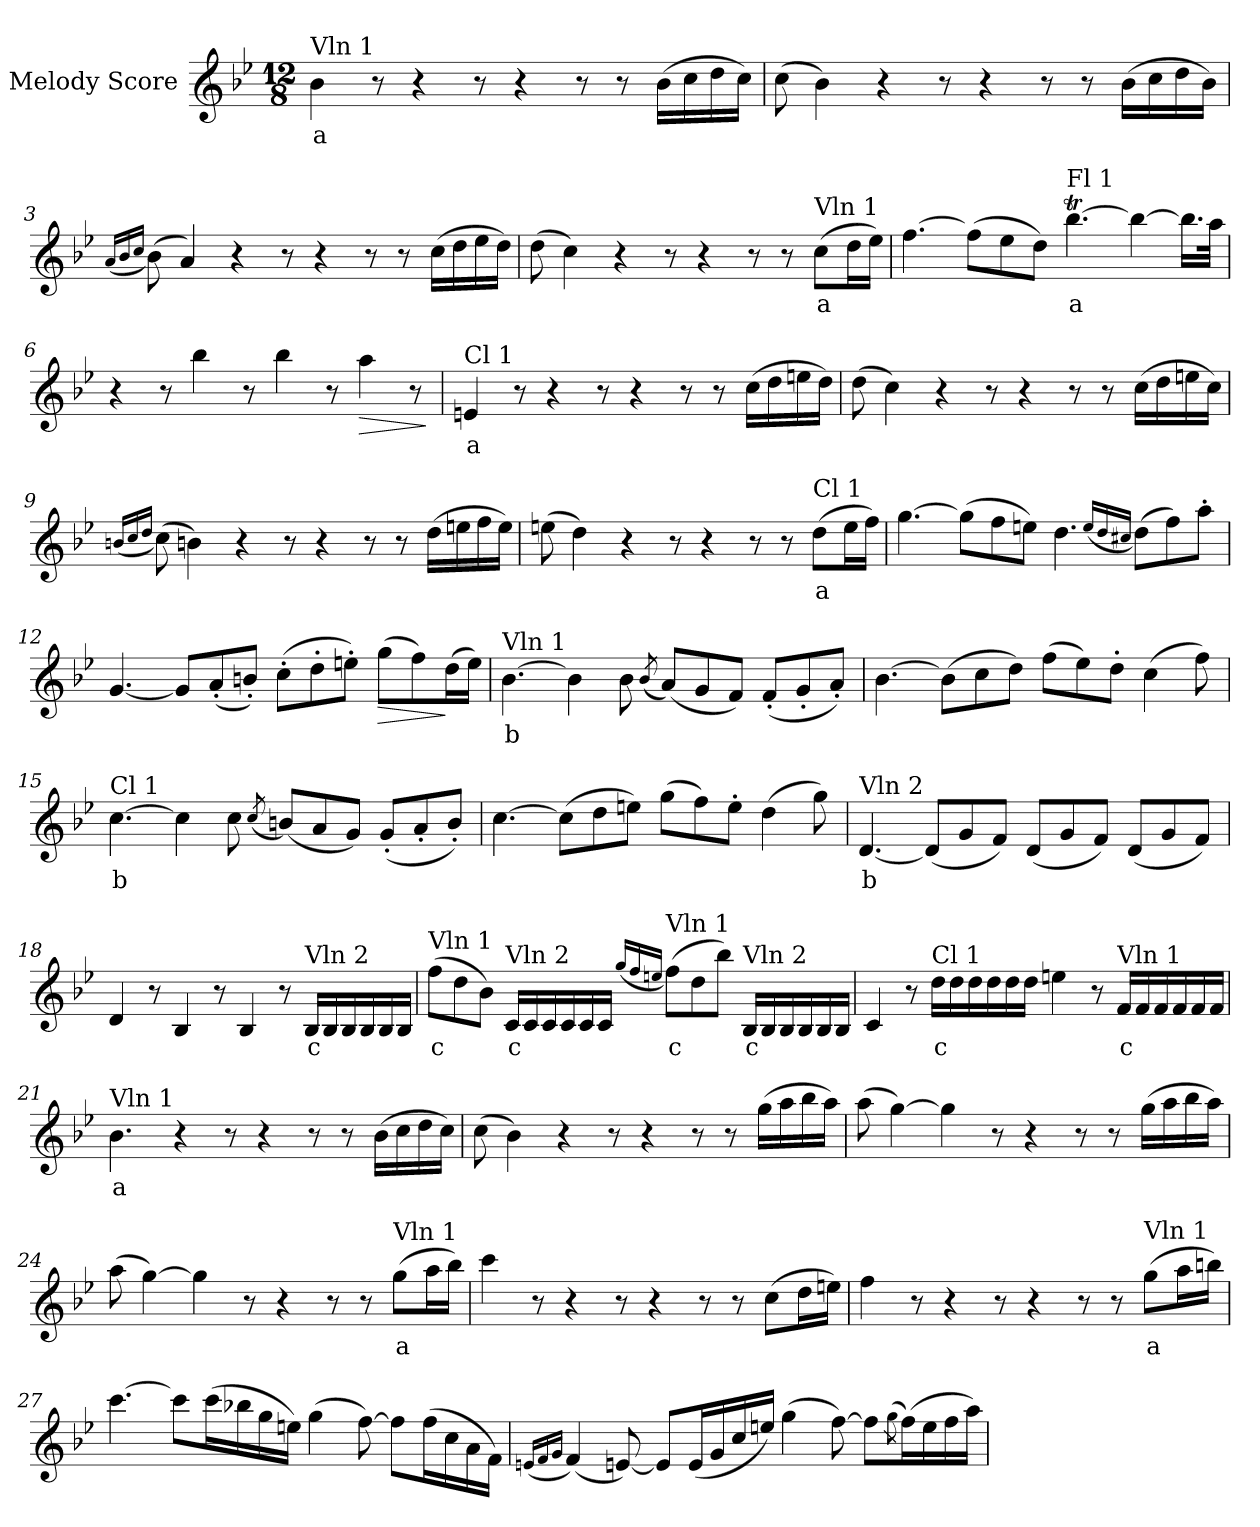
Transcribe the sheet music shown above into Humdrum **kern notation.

**kern	**text	**dynam
*part1	*part1	*part1
*staff1	*staff1	*staff1
*I"Melody Score	*	*
*k[b-e-]	*	*
*M12/8	*	*
*MM75	*	*
=1	=1	=1
!LO:TX:a:t=Vln 1	!	!
!	!LO:LY:b:color=#FF0000	!
4b-\	a	.
8r	.	.
4r	.	.
8r	.	.
4r	.	.
8r	.	.
8r	.	.
(16b-\LL	.	.
16cc\	.	.
16dd\	.	.
16cc\JJ)	.	.
=2	=2	=2
(8cc\	.	.
4b-\)	.	.
4r	.	.
8r	.	.
4r	.	.
8r	.	.
8r	.	.
(16b-\LL	.	.
16cc\	.	.
16dd\	.	.
16b-\JJ)	.	.
=3	=3	=3
(16qa/LL	.	.
16qb-/	.	.
16qcc/JJ	.	.
(8b-\)	.	.
4a/)	.	.
4r	.	.
8r	.	.
4r	.	.
8r	.	.
8r	.	.
(16cc\LL	.	.
16dd\	.	.
16ee-\	.	.
16dd\JJ)	.	.
=4	=4	=4
(8dd\	.	.
4cc\)	.	.
4r	.	.
8r	.	.
4r	.	.
8r	.	.
8r	.	.
!LO:TX:a:t=Vln 1	!	!
!	!LO:LY:b:color=#FF0000	!
(8cc\L	a	.
16dd\L	.	.
16ee-\JJ)	.	.
=5	=5	=5
[4.ff\	.	.
(8ff\L]	.	.
8ee-\	.	.
8dd\J)	.	.
!LO:TX:a:t=Fl 1	!	!
!	!LO:LY:b:color=#FF0000	!
[4.bb-T\	a	.
4bb-\_	.	.
16.bb-\LL]	.	.
32aaTTT\JJk	.	.
=6	=6	=6
4r	.	.
8r	.	.
4bb-\	.	.
8r	.	.
4bb-\	.	.
8r	.	.
!	!	!LO:HP:b
4aa\	.	>
8r	.	.
.	.	]
=7	=7	=7
!LO:TX:a:t=Cl 1	!	!
!	!LO:LY:b:color=#FF0000	!
4e/	a	.
8r	.	.
4r	.	.
8r	.	.
4r	.	.
8r	.	.
8r	.	.
(16cc\LL	.	.
16dd\	.	.
16ee\	.	.
16dd\JJ)	.	.
=8	=8	=8
(8dd\	.	.
4cc\)	.	.
4r	.	.
8r	.	.
4r	.	.
8r	.	.
8r	.	.
(16cc\LL	.	.
16dd\	.	.
16ee\	.	.
16cc\JJ)	.	.
=9	=9	=9
(16qb/LL	.	.
16qcc/	.	.
16qdd/JJ	.	.
(8cc\)	.	.
4b\)	.	.
4r	.	.
8r	.	.
4r	.	.
8r	.	.
8r	.	.
(16dd\LL	.	.
16ee\	.	.
16ff\	.	.
16ee\JJ)	.	.
=10	=10	=10
(8ee\	.	.
4dd\)	.	.
4r	.	.
8r	.	.
4r	.	.
8r	.	.
8r	.	.
!LO:TX:a:t=Cl 1	!	!
!	!LO:LY:b:color=#FF0000	!
(8dd\L	a	.
16ee\L	.	.
16ff\JJ)	.	.
=11	=11	=11
[4.gg\	.	.
(8gg\L]	.	.
8ff\	.	.
8ee\J)	.	.
4.dd\	.	.
(16qee/LL	.	.
16qdd/	.	.
16qcc#X/JJ	.	.
(8dd\L)	.	.
8ff\)	.	.
8aa'\J	.	.
=12	=12	=12
[4.g/	.	.
8g/L]	.	.
(8a'/	.	.
8b'/J)	.	.
(8cc'\L	.	.
8dd'\	.	.
8ee'\J)	.	.
!	!	!LO:HP:b
(8gg\L	.	>
8ff\)	.	.
(16dd\L	.	]
16ee\JJ)	.	.
=13	=13	=13
!LO:TX:a:t=Vln 1	!	!
!	!LO:LY:b:color=#FF0000	!
[4.b-\	b	.
4b-\]	.	.
8b-\	.	.
(8qb-/	.	.
(8a/L)	.	.
8g/	.	.
8f/J)	.	.
(8f'/L	.	.
8g'/	.	.
8a'/J)	.	.
=14	=14	=14
[4.b-\	.	.
(8b-\L]	.	.
8cc\	.	.
8dd\J)	.	.
(8ff\L	.	.
8ee-\)	.	.
8dd'\J	.	.
(4cc\	.	.
8ff\)	.	.
=15	=15	=15
!LO:TX:a:t=Cl 1	!	!
!	!LO:LY:b:color=#FF0000	!
[4.cc\	b	.
4cc\]	.	.
8cc\	.	.
(8qcc/	.	.
(8b/L)	.	.
8a/	.	.
8g/J)	.	.
(8g'/L	.	.
8a'/	.	.
8b'/J)	.	.
=16	=16	=16
[4.cc\	.	.
(8cc\L]	.	.
8dd\	.	.
8ee\J)	.	.
(8gg\L	.	.
8ff\)	.	.
8ee'\J	.	.
(4dd\	.	.
8gg\)	.	.
=17	=17	=17
!LO:TX:a:t=Vln 2	!	!
!	!LO:LY:b:color=#FF0000	!
[4.d/	b	.
(8d/L]	.	.
8g/	.	.
8f/J)	.	.
(8d/L	.	.
8g/	.	.
8f/J)	.	.
(8d/L	.	.
8g/	.	.
8f/J)	.	.
=18	=18	=18
4d/	.	.
8r	.	.
4B-/	.	.
8r	.	.
4B-/	.	.
8r	.	.
!LO:TX:a:t=Vln 2	!	!
!	!LO:LY:b:color=#FF0000	!
16B-/LL	c	.
16B-/	.	.
16B-/	.	.
16B-/	.	.
16B-/	.	.
16B-/JJ	.	.
=19	=19	=19
!LO:TX:a:t=Vln 1	!	!
!	!LO:LY:b:color=#FF0000	!
(8ff\L	c	.
8dd\	.	.
8b-\J)	.	.
!LO:TX:a:t=Vln 2	!	!
!	!LO:LY:b:color=#FF0000	!
16c/LL	c	.
16c/	.	.
16c/	.	.
16c/	.	.
16c/	.	.
16c/JJ	.	.
(16qgg/LL	.	.
16qff/	.	.
16qeen/JJ	.	.
!LO:TX:a:t=Vln 1	!	!
!	!LO:LY:b:color=#FF0000	!
(8ff\L)	c	.
8dd\	.	.
8bb-\J)	.	.
!LO:TX:a:t=Vln 2	!	!
!	!LO:LY:b:color=#FF0000	!
16B-/LL	c	.
16B-/	.	.
16B-/	.	.
16B-/	.	.
16B-/	.	.
16B-/JJ	.	.
=20	=20	=20
4c/	.	.
8r	.	.
!LO:TX:a:t=Cl 1	!	!
!	!LO:LY:b:color=#FF0000	!
16dd\LL	c	.
16dd\	.	.
16dd\	.	.
16dd\	.	.
16dd\	.	.
16dd\JJ	.	.
4ee\	.	.
8r	.	.
!LO:TX:a:t=Vln 1	!	!
!	!LO:LY:b:color=#FF0000	!
16f/LL	c	.
16f/	.	.
16f/	.	.
16f/	.	.
16f/	.	.
16f/JJ	.	.
=21	=21	=21
!LO:TX:a:t=Vln 1	!	!
!	!LO:LY:b:color=#FF0000	!
4.b-\	a	.
4r	.	.
8r	.	.
4r	.	.
8r	.	.
8r	.	.
(16b-\LL	.	.
16cc\	.	.
16dd\	.	.
16cc\JJ)	.	.
=22	=22	=22
(8cc\	.	.
4b-\)	.	.
4r	.	.
8r	.	.
4r	.	.
8r	.	.
8r	.	.
(16gg\LL	.	.
16aa\	.	.
16bb-\	.	.
16aa\JJ)	.	.
=23	=23	=23
(8aa\	.	.
[4gg\)	.	.
4gg\]	.	.
8r	.	.
4r	.	.
8r	.	.
8r	.	.
(16gg\LL	.	.
16aa\	.	.
16bb-\	.	.
16aa\JJ)	.	.
=24	=24	=24
(8aa\	.	.
[4gg\)	.	.
4gg\]	.	.
8r	.	.
4r	.	.
8r	.	.
8r	.	.
!LO:TX:a:t=Vln 1	!	!
!	!LO:LY:b:color=#FF0000	!
(8gg\L	a	.
16aa\L	.	.
16bb-\JJ)	.	.
=25	=25	=25
4ccc\	.	.
8r	.	.
4r	.	.
8r	.	.
4r	.	.
8r	.	.
8r	.	.
(8cc\L	.	.
16dd\L	.	.
16een\JJ)	.	.
=26	=26	=26
4ff\	.	.
8r	.	.
4r	.	.
8r	.	.
4r	.	.
8r	.	.
8r	.	.
!LO:TX:a:t=Vln 1	!	!
!	!LO:LY:b:color=#FF0000	!
(8gg\L	a	.
16aa\L	.	.
16bbn\JJ)	.	.
=27	=27	=27
[4.ccc\	.	.
8ccc\L]	.	.
(16ccc\L	.	.
16bb-X\	.	.
16gg\	.	.
16een\JJ)	.	.
(4gg\	.	.
[8ff\)	.	.
8ff\L]	.	.
(16ff\L	.	.
16cc\	.	.
16a\	.	.
16f\JJ)	.	.
=28	=28	=28
(16qen/LL	.	.
16qf/	.	.
16qg/JJ	.	.
(4f/)	.	.
[8e/)	.	.
8e/L]	.	.
(16e/L	.	.
16g/	.	.
16cc/	.	.
16een/JJ)	.	.
(4gg\	.	.
[8ff\)	.	.
8ff\L]	.	.
(8qgg\	.	.
(16ff\L)	.	.
16ee\	.	.
16ff\	.	.
16aa\JJ)	.	.
=	=	=
*-	*-	*-
